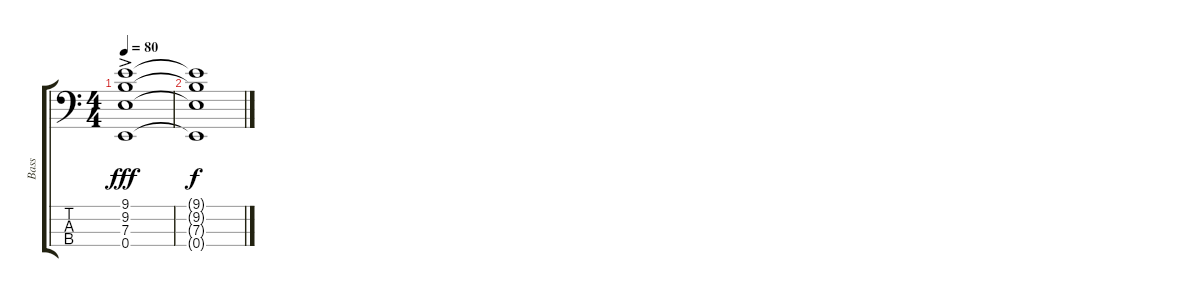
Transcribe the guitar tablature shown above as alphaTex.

\track ("Bass" "Bass") {instrument electricbasspick}
\staff {score tabs}
\tuning (G2 D2 A1 E1) {hide}
\ts (4 4)
\tempo 80
\clef f4
\ks c
(9.1{ac} 9.2 7.3 0.4).1{dy fff} |
(9.1{t} 9.2{t} 7.3{t} 0.4{t}).1{dy f}
